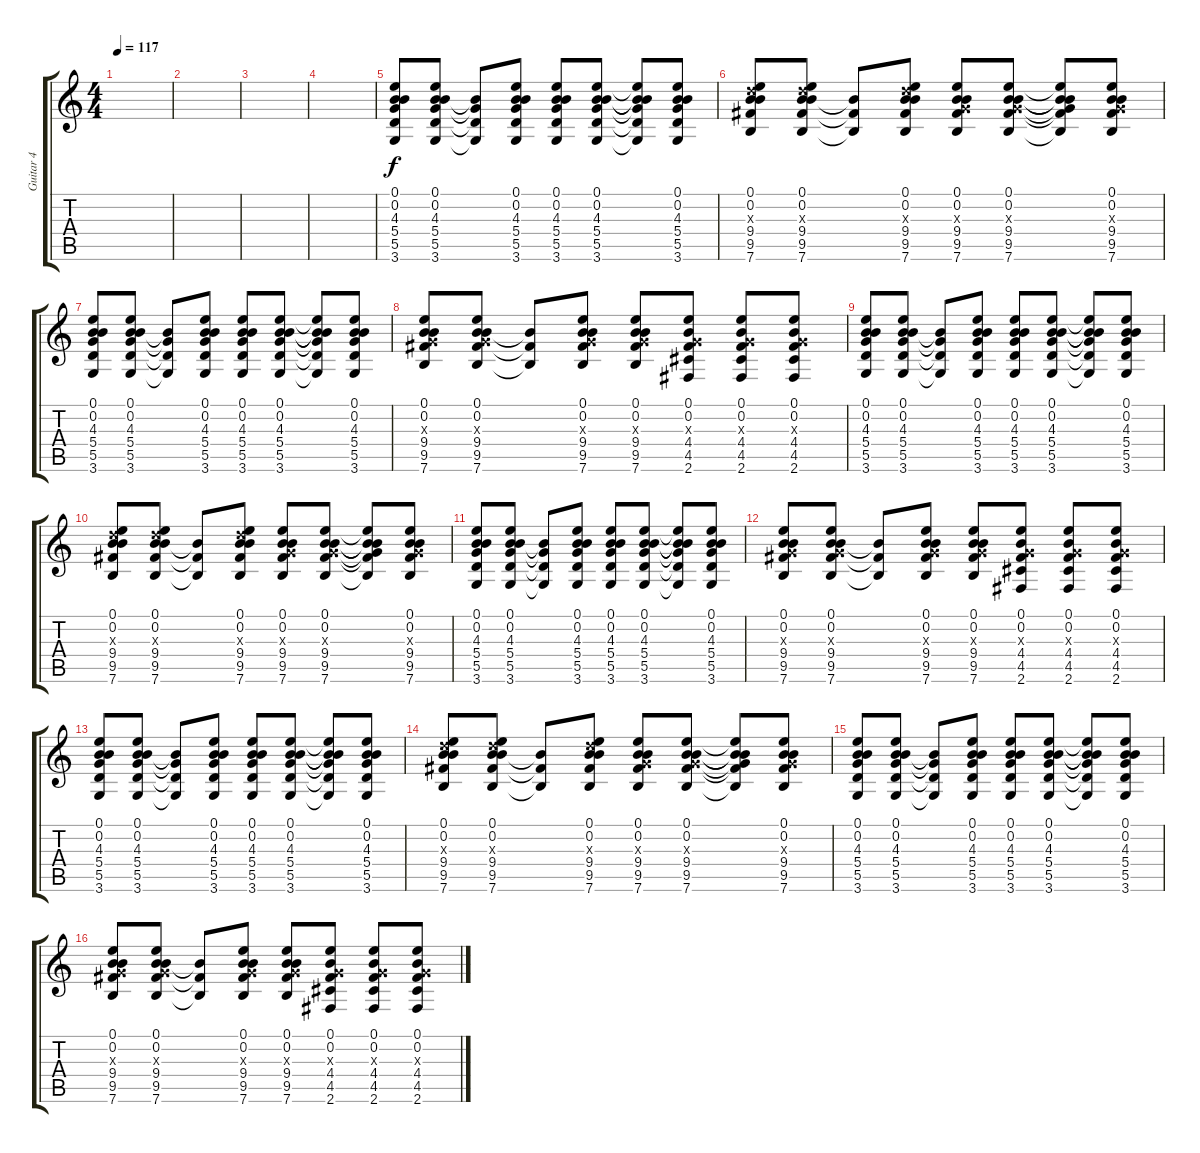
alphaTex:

\track ("Guitar 4" "Guitar 4") {instrument acousticguitarsteel}
\staff {score tabs}
\tuning (E4 B3 G3 D3 A2 E2) {hide}
\ts (4 4)
\tempo 117
\clef g2
\ks c
|
|
|
|
(0.1 0.2 4.3 5.4 5.5 3.6).8 (0.1 0.2 4.3 5.4 5.5 3.6).8 (4.3{t} 5.4{t} 5.5{t} 3.6{t}).8 (0.1 0.2 4.3 5.4 5.5 3.6).8 (0.1 0.2 4.3 5.4 5.5 3.6).8 (0.1 0.2 4.3 5.4 5.5 3.6).8 (0.1{t} 0.2{t} 4.3{t} 5.4{t} 5.5{t} 3.6{t}).8 (0.1 0.2 4.3 5.4 5.5 3.6).8 |
(0.1 0.2 7.3{x} 9.4 9.5 7.6).8 (0.1 0.2 7.3{x} 9.4 9.5 7.6).8 (9.4{t} 9.5{t} 7.6{t}).8 (0.1 0.2 7.3{x} 9.4 9.5 7.6).8 (0.1 0.2 0.3{x} 9.4 9.5 7.6).8 (0.1 0.2 0.3{x} 9.4 9.5 7.6).8 (0.1{t} 0.2{t} 0.3{t} 9.4{t} 9.5{t} 7.6{t}).8 (0.1 0.2 0.3{x} 9.4 9.5 7.6).8 |
(0.1 0.2 4.3 5.4 5.5 3.6).8 (0.1 0.2 4.3 5.4 5.5 3.6).8 (4.3{t} 5.4{t} 5.5{t} 3.6{t}).8 (0.1 0.2 4.3 5.4 5.5 3.6).8 (0.1 0.2 4.3 5.4 5.5 3.6).8 (0.1 0.2 4.3 5.4 5.5 3.6).8 (0.1{t} 0.2{t} 4.3{t} 5.4{t} 5.5{t} 3.6{t}).8 (0.1 0.2 4.3 5.4 5.5 3.6).8 |
(0.1 0.2 0.3{x} 9.4 9.5 7.6).8 (0.1 0.2 0.3{x} 9.4 9.5 7.6).8 (9.4{t} 9.5{t} 7.6{t}).8 (0.1 0.2 0.3{x} 9.4 9.5 7.6).8 (0.1 0.2 0.3{x} 9.4 9.5 7.6).8 (0.1 0.2 0.3{x} 4.4 4.5 2.6).8 (0.1 0.2 0.3{x} 4.4 4.5 2.6).8 (0.1 0.2 0.3{x} 4.4 4.5 2.6).8 |
(0.1 0.2 4.3 5.4 5.5 3.6).8 (0.1 0.2 4.3 5.4 5.5 3.6).8 (4.3{t} 5.4{t} 5.5{t} 3.6{t}).8 (0.1 0.2 4.3 5.4 5.5 3.6).8 (0.1 0.2 4.3 5.4 5.5 3.6).8 (0.1 0.2 4.3 5.4 5.5 3.6).8 (0.1{t} 0.2{t} 4.3{t} 5.4{t} 5.5{t} 3.6{t}).8 (0.1 0.2 4.3 5.4 5.5 3.6).8 |
(0.1 0.2 7.3{x} 9.4 9.5 7.6).8 (0.1 0.2 7.3{x} 9.4 9.5 7.6).8 (9.4{t} 9.5{t} 7.6{t}).8 (0.1 0.2 7.3{x} 9.4 9.5 7.6).8 (0.1 0.2 0.3{x} 9.4 9.5 7.6).8 (0.1 0.2 0.3{x} 9.4 9.5 7.6).8 (0.1{t} 0.2{t} 0.3{t} 9.4{t} 9.5{t} 7.6{t}).8 (0.1 0.2 0.3{x} 9.4 9.5 7.6).8 |
(0.1 0.2 4.3 5.4 5.5 3.6).8 (0.1 0.2 4.3 5.4 5.5 3.6).8 (4.3{t} 5.4{t} 5.5{t} 3.6{t}).8 (0.1 0.2 4.3 5.4 5.5 3.6).8 (0.1 0.2 4.3 5.4 5.5 3.6).8 (0.1 0.2 4.3 5.4 5.5 3.6).8 (0.1{t} 0.2{t} 4.3{t} 5.4{t} 5.5{t} 3.6{t}).8 (0.1 0.2 4.3 5.4 5.5 3.6).8 |
(0.1 0.2 0.3{x} 9.4 9.5 7.6).8 (0.1 0.2 0.3{x} 9.4 9.5 7.6).8 (9.4{t} 9.5{t} 7.6{t}).8 (0.1 0.2 0.3{x} 9.4 9.5 7.6).8 (0.1 0.2 0.3{x} 9.4 9.5 7.6).8 (0.1 0.2 0.3{x} 4.4 4.5 2.6).8 (0.1 0.2 0.3{x} 4.4 4.5 2.6).8 (0.1 0.2 0.3{x} 4.4 4.5 2.6).8 |
(0.1 0.2 4.3 5.4 5.5 3.6).8 (0.1 0.2 4.3 5.4 5.5 3.6).8 (4.3{t} 5.4{t} 5.5{t} 3.6{t}).8 (0.1 0.2 4.3 5.4 5.5 3.6).8 (0.1 0.2 4.3 5.4 5.5 3.6).8 (0.1 0.2 4.3 5.4 5.5 3.6).8 (0.1{t} 0.2{t} 4.3{t} 5.4{t} 5.5{t} 3.6{t}).8 (0.1 0.2 4.3 5.4 5.5 3.6).8 |
(0.1 0.2 7.3{x} 9.4 9.5 7.6).8 (0.1 0.2 7.3{x} 9.4 9.5 7.6).8 (9.4{t} 9.5{t} 7.6{t}).8 (0.1 0.2 7.3{x} 9.4 9.5 7.6).8 (0.1 0.2 0.3{x} 9.4 9.5 7.6).8 (0.1 0.2 0.3{x} 9.4 9.5 7.6).8 (0.1{t} 0.2{t} 0.3{t} 9.4{t} 9.5{t} 7.6{t}).8 (0.1 0.2 0.3{x} 9.4 9.5 7.6).8 |
(0.1 0.2 4.3 5.4 5.5 3.6).8 (0.1 0.2 4.3 5.4 5.5 3.6).8 (4.3{t} 5.4{t} 5.5{t} 3.6{t}).8 (0.1 0.2 4.3 5.4 5.5 3.6).8 (0.1 0.2 4.3 5.4 5.5 3.6).8 (0.1 0.2 4.3 5.4 5.5 3.6).8 (0.1{t} 0.2{t} 4.3{t} 5.4{t} 5.5{t} 3.6{t}).8 (0.1 0.2 4.3 5.4 5.5 3.6).8 |
(0.1 0.2 0.3{x} 9.4 9.5 7.6).8 (0.1 0.2 0.3{x} 9.4 9.5 7.6).8 (9.4{t} 9.5{t} 7.6{t}).8 (0.1 0.2 0.3{x} 9.4 9.5 7.6).8 (0.1 0.2 0.3{x} 9.4 9.5 7.6).8 (0.1 0.2 0.3{x} 4.4 4.5 2.6).8 (0.1 0.2 0.3{x} 4.4 4.5 2.6).8 (0.1 0.2 0.3{x} 4.4 4.5 2.6).8
